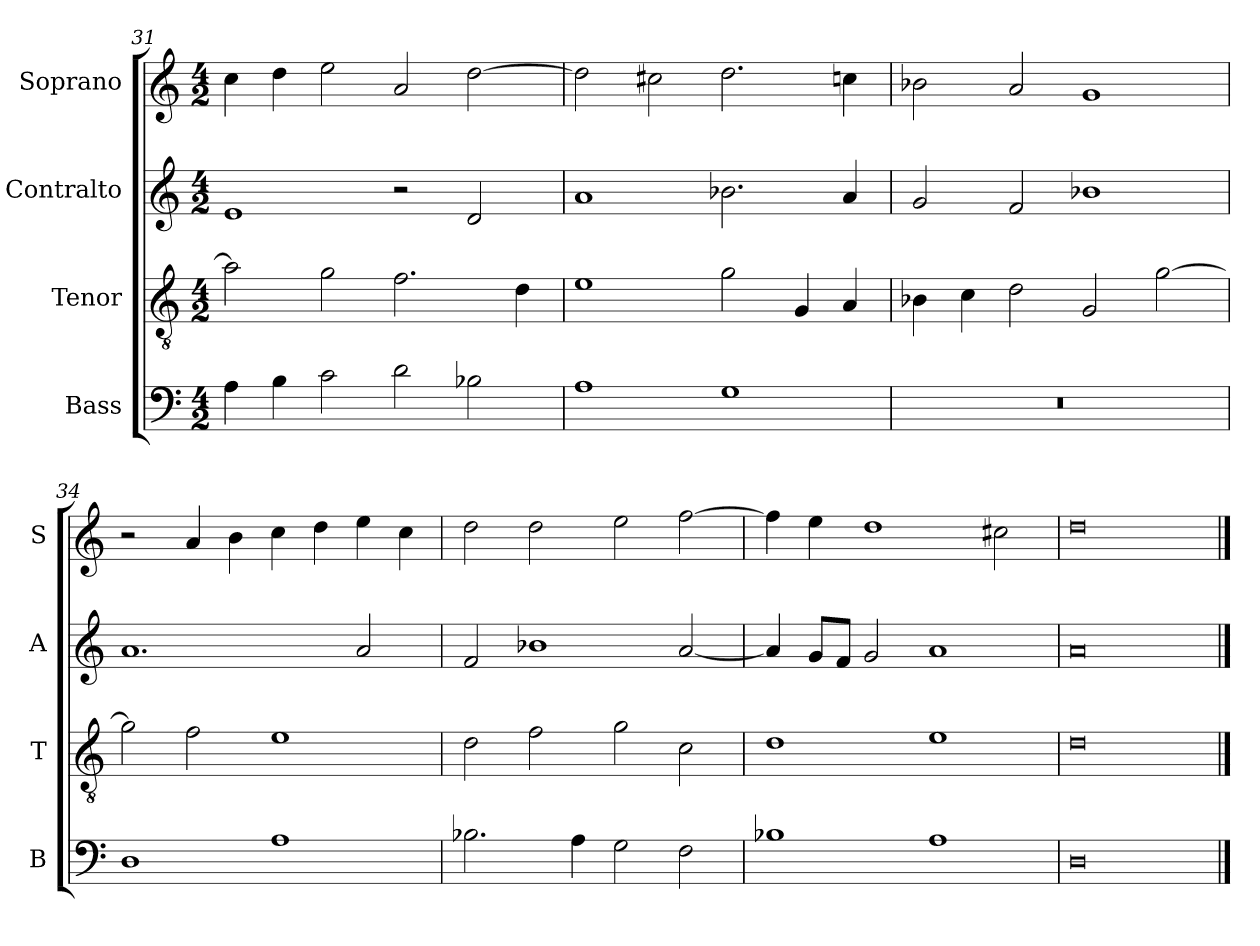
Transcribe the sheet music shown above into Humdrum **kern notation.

**kern	**kern	**kern	**kern
*part4	*part3	*part2	*part1
*staff4	*staff3	*staff2	*staff1
*I"Bass	*I"Tenor	*I"Contralto	*I"Soprano
*I'B	*I'T	*I'A	*I'S
*clefF4	*clefGv2	*clefG2	*clefG2
*k[]	*k[]	*k[]	*k[]
*D:dor	*D:dor	*D:dor	*D:dor
*M4/2	*M4/2	*M4/2	*M4/2
=31	=31	=31	=31
4A	2a]	1e	4cc
4B	.	.	4dd
2c	2g	.	2ee
2d	2.f	2r	2a
2B-X	.	2d	[2dd
.	4d	.	.
=32	=32	=32	=32
1A	1e	1a	2dd]
.	.	.	2cc#X
1G	2g	2.b-X	2.dd
.	4G	.	.
.	4A	4a	4ccn
=33	=33	=33	=33
0r	4B-X	2g	2b-X
.	4c	.	.
.	2d	2f	2a
.	2G	1b-X	1g
.	[2g	.	.
=34	=34	=34	=34
1D	2g]	1.a	2r
.	2f	.	4a
.	.	.	4b
1A	1e	.	4cc
.	.	.	4dd
.	.	2a	4ee
.	.	.	4cc
=35	=35	=35	=35
2.B-X	2d	2f	2dd
.	2f	1b-X	2dd
4A	.	.	.
2G	2g	.	2ee
2F	2c	[2a	[2ff
=36	=36	=36	=36
1B-X	1d	4a]	4ff]
.	.	8g/L	4ee
.	.	8f/J	.
.	.	2g	1dd
1A	1e	1a	.
.	.	.	2cc#X
=37	=37	=37	=37
0D	0d	0a	0dd
==	==	==	==
*-	*-	*-	*-
